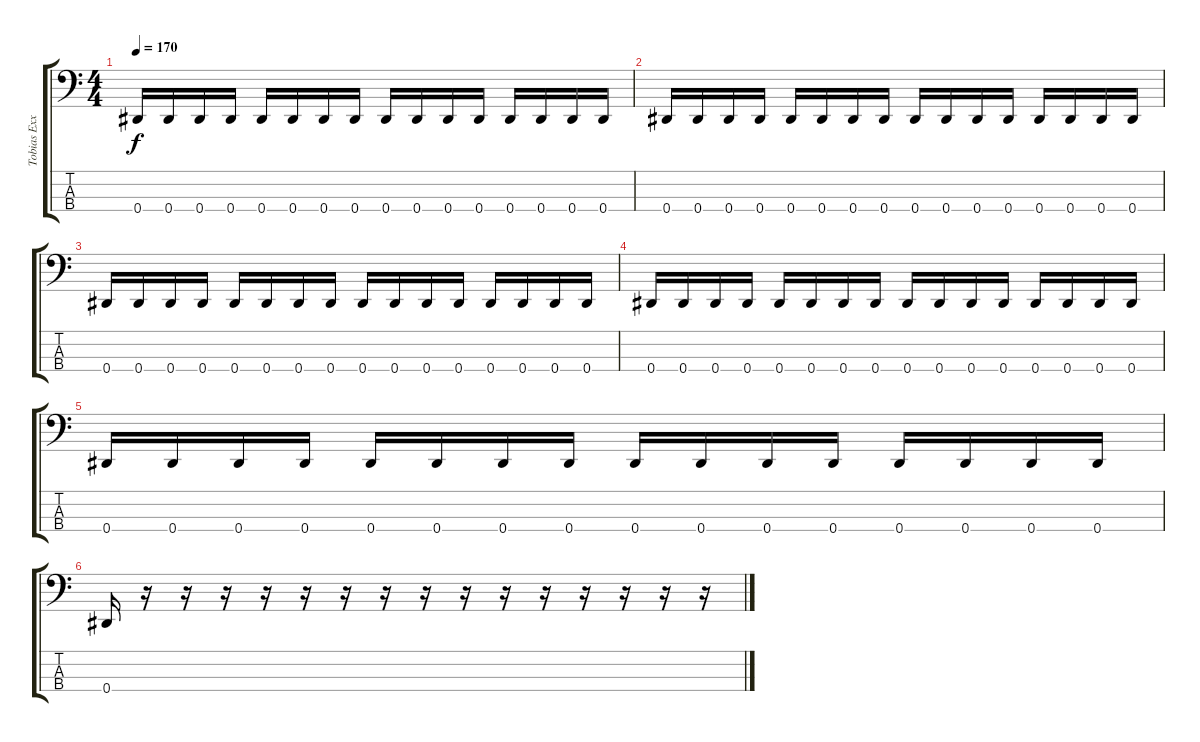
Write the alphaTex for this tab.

\track ("Tobias Exxel" "Tobias Exx") {instrument electricbasspick}
\staff {score tabs}
\tuning (Gb2 Db2 Ab1 Eb1) {hide}
\ts (4 4)
\tempo 170
\clef f4
\ks c
0.4.16{dy f} 0.4.16 0.4.16 0.4.16 0.4.16 0.4.16 0.4.16 0.4.16 0.4.16 0.4.16 0.4.16 0.4.16 0.4.16 0.4.16 0.4.16 0.4.16 |
0.4.16 0.4.16 0.4.16 0.4.16 0.4.16 0.4.16 0.4.16 0.4.16 0.4.16 0.4.16 0.4.16 0.4.16 0.4.16 0.4.16 0.4.16 0.4.16 |
0.4.16 0.4.16 0.4.16 0.4.16 0.4.16 0.4.16 0.4.16 0.4.16 0.4.16 0.4.16 0.4.16 0.4.16 0.4.16 0.4.16 0.4.16 0.4.16 |
0.4.16 0.4.16 0.4.16 0.4.16 0.4.16 0.4.16 0.4.16 0.4.16 0.4.16 0.4.16 0.4.16 0.4.16 0.4.16 0.4.16 0.4.16 0.4.16 |
0.4.16 0.4.16 0.4.16 0.4.16 0.4.16 0.4.16 0.4.16 0.4.16 0.4.16 0.4.16 0.4.16 0.4.16 0.4.16 0.4.16 0.4.16 0.4.16 |
0.4.16 r.16 r.16 r.16 r.16 r.16 r.16 r.16 r.16 r.16 r.16 r.16 r.16 r.16 r.16 r.16
